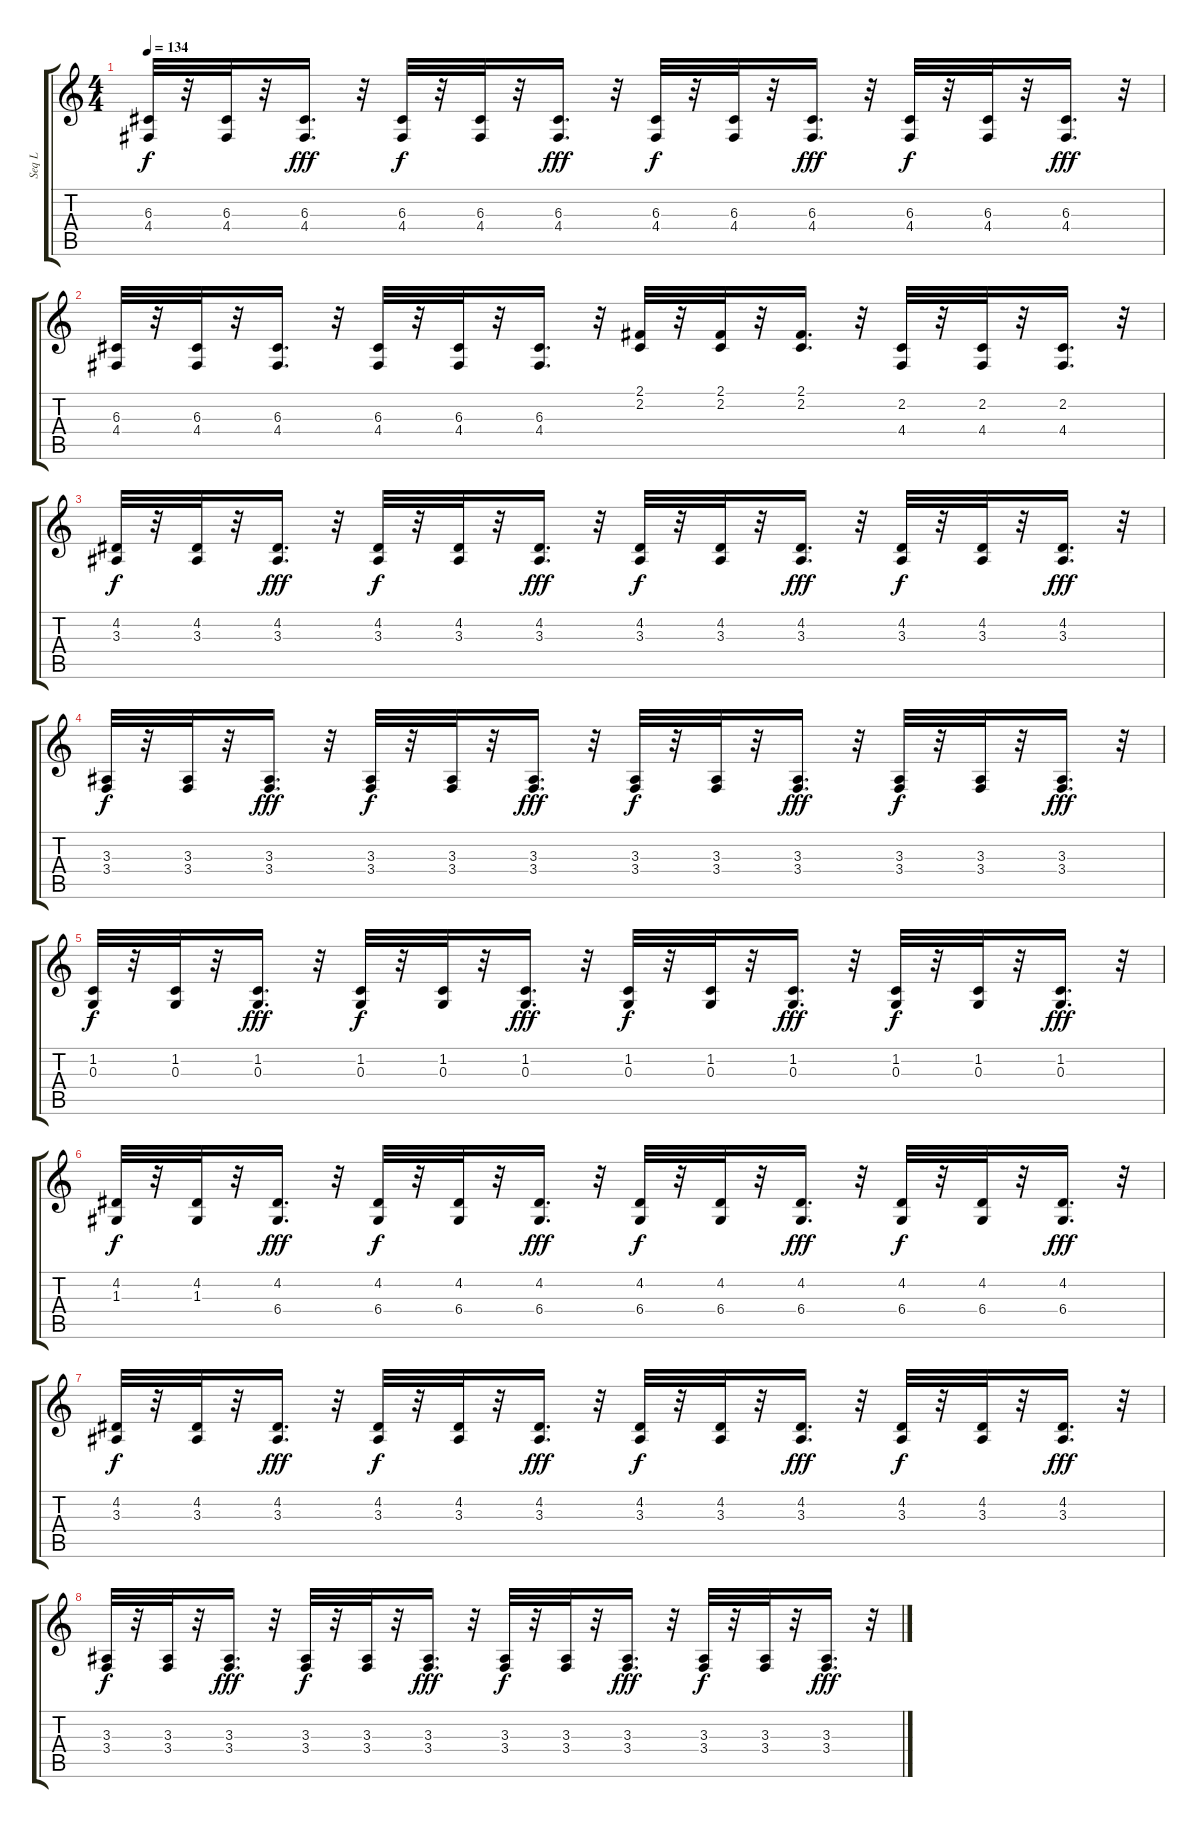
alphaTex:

\track ("Seq L" "Seq L") {instrument pad7halo}
\staff {score tabs}
\tuning (E4 B3 G3 D3 A2 E2) {hide}
\ts (4 4)
\tempo 134
\clef g2
\ks c
(6.3 4.4).32{dy f} r.32 (6.3 4.4).32 r.32 (6.3 4.4).16{d dy fff} r.32 (6.3 4.4).32{dy f} r.32 (6.3 4.4).32 r.32 (6.3 4.4).16{d dy fff} r.32 (6.3 4.4).32{dy f} r.32 (6.3 4.4).32 r.32 (6.3 4.4).16{d dy fff} r.32 (6.3 4.4).32{dy f} r.32 (6.3 4.4).32 r.32 (6.3 4.4).16{d dy fff} r.32 |
(6.3 4.4).32 r.32 (6.3 4.4).32 r.32 (6.3 4.4).16{d} r.32 (6.3 4.4).32 r.32 (6.3 4.4).32 r.32 (6.3 4.4).16{d} r.32 (2.1 2.2).32 r.32 (2.1 2.2).32 r.32 (2.1 2.2).16{d} r.32 (2.2 4.4).32 r.32 (2.2 4.4).32 r.32 (2.2 4.4).16{d} r.32 |
(4.2 3.3).32{dy f} r.32 (4.2 3.3).32 r.32 (4.2 3.3).16{d dy fff} r.32 (4.2 3.3).32{dy f} r.32 (4.2 3.3).32 r.32 (4.2 3.3).16{d dy fff} r.32 (4.2 3.3).32{dy f} r.32 (4.2 3.3).32 r.32 (4.2 3.3).16{d dy fff} r.32 (4.2 3.3).32{dy f} r.32 (4.2 3.3).32 r.32 (4.2 3.3).16{d dy fff} r.32 |
(3.3 3.4).32{dy f} r.32 (3.3 3.4).32 r.32 (3.3 3.4).16{d dy fff} r.32 (3.3 3.4).32{dy f} r.32 (3.3 3.4).32 r.32 (3.3 3.4).16{d dy fff} r.32 (3.3 3.4).32{dy f} r.32 (3.3 3.4).32 r.32 (3.3 3.4).16{d dy fff} r.32 (3.3 3.4).32{dy f} r.32 (3.3 3.4).32 r.32 (3.3 3.4).16{d dy fff} r.32 |
(1.2 0.3).32{dy f} r.32 (1.2 0.3).32 r.32 (1.2 0.3).16{d dy fff} r.32 (1.2 0.3).32{dy f} r.32 (1.2 0.3).32 r.32 (1.2 0.3).16{d dy fff} r.32 (1.2 0.3).32{dy f} r.32 (1.2 0.3).32 r.32 (1.2 0.3).16{d dy fff} r.32 (1.2 0.3).32{dy f} r.32 (1.2 0.3).32 r.32 (1.2 0.3).16{d dy fff} r.32 |
(4.2 1.3).32{dy f} r.32 (4.2 1.3).32 r.32 (4.2 6.4).16{d dy fff} r.32 (4.2 6.4).32{dy f} r.32 (4.2 6.4).32 r.32 (4.2 6.4).16{d dy fff} r.32 (4.2 6.4).32{dy f} r.32 (4.2 6.4).32 r.32 (4.2 6.4).16{d dy fff} r.32 (4.2 6.4).32{dy f} r.32 (4.2 6.4).32 r.32 (4.2 6.4).16{d dy fff} r.32 |
(4.2 3.3).32{dy f} r.32 (4.2 3.3).32 r.32 (4.2 3.3).16{d dy fff} r.32 (4.2 3.3).32{dy f} r.32 (4.2 3.3).32 r.32 (4.2 3.3).16{d dy fff} r.32 (4.2 3.3).32{dy f} r.32 (4.2 3.3).32 r.32 (4.2 3.3).16{d dy fff} r.32 (4.2 3.3).32{dy f} r.32 (4.2 3.3).32 r.32 (4.2 3.3).16{d dy fff} r.32 |
(3.3 3.4).32{dy f} r.32 (3.3 3.4).32 r.32 (3.3 3.4).16{d dy fff} r.32 (3.3 3.4).32{dy f} r.32 (3.3 3.4).32 r.32 (3.3 3.4).16{d dy fff} r.32 (3.3 3.4).32{dy f} r.32 (3.3 3.4).32 r.32 (3.3 3.4).16{d dy fff} r.32 (3.3 3.4).32{dy f} r.32 (3.3 3.4).32 r.32 (3.3 3.4).16{d dy fff} r.32
